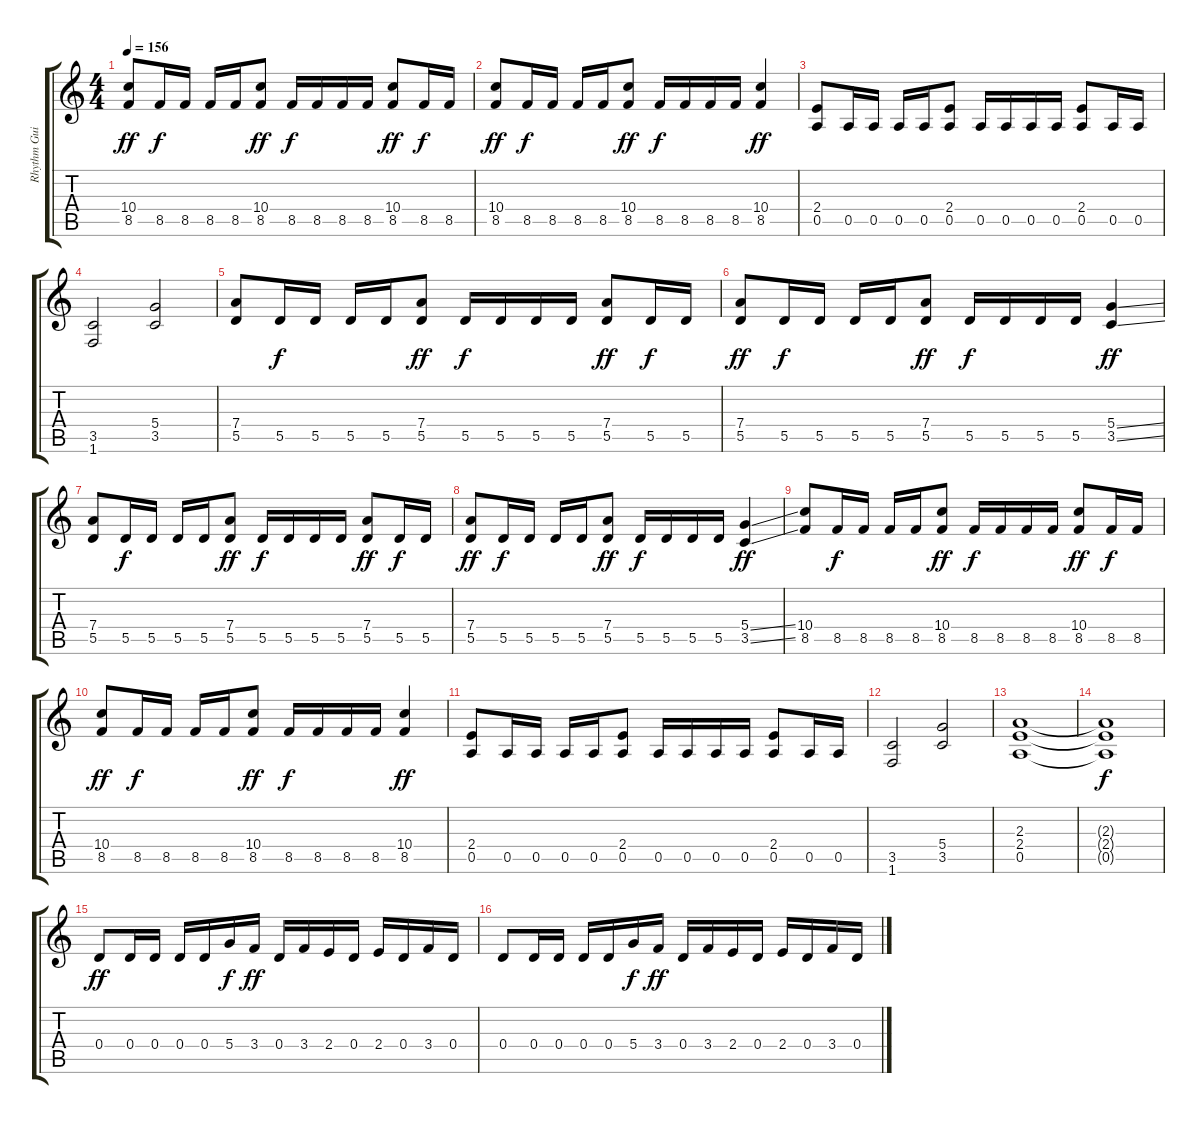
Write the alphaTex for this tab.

\track ("Rhythm Guitar" "Rhythm Gui") {instrument overdrivenguitar}
\staff {score tabs}
\tuning (E4 B3 G3 D3 A2 E2) {hide}
\ts (4 4)
\tempo 156
\clef g2
\ks c
(10.4 8.5).8{dy ff} 8.5.16{dy f} 8.5.16 8.5.16 8.5.16 (10.4 8.5).8{dy ff} 8.5.16{dy f} 8.5.16 8.5.16 8.5.16 (10.4 8.5).8{dy ff} 8.5.16{dy f} 8.5.16 |
(10.4 8.5).8{dy ff} 8.5.16{dy f} 8.5.16 8.5.16 8.5.16 (10.4 8.5).8{dy ff} 8.5.16{dy f} 8.5.16 8.5.16 8.5.16 (10.4 8.5).4{dy ff} |
(2.4 0.5).8 0.5.16 0.5.16 0.5.16 0.5.16 (2.4 0.5).8 0.5.16 0.5.16 0.5.16 0.5.16 (2.4 0.5).8 0.5.16 0.5.16 |
(3.5 1.6).2 (5.4 3.5).2 |
(7.4 5.5).8 5.5.16{dy f} 5.5.16 5.5.16 5.5.16 (7.4 5.5).8{dy ff} 5.5.16{dy f} 5.5.16 5.5.16 5.5.16 (7.4 5.5).8{dy ff} 5.5.16{dy f} 5.5.16 |
(7.4 5.5).8{dy ff} 5.5.16{dy f} 5.5.16 5.5.16 5.5.16 (7.4 5.5).8{dy ff} 5.5.16{dy f} 5.5.16 5.5.16 5.5.16 (5.4{ss} 3.5{ss}).4{dy ff} |
(7.4 5.5).8 5.5.16{dy f} 5.5.16 5.5.16 5.5.16 (7.4 5.5).8{dy ff} 5.5.16{dy f} 5.5.16 5.5.16 5.5.16 (7.4 5.5).8{dy ff} 5.5.16{dy f} 5.5.16 |
(7.4 5.5).8{dy ff} 5.5.16{dy f} 5.5.16 5.5.16 5.5.16 (7.4 5.5).8{dy ff} 5.5.16{dy f} 5.5.16 5.5.16 5.5.16 (5.4{ss} 3.5{ss}).4{dy ff} |
(10.4 8.5).8 8.5.16{dy f} 8.5.16 8.5.16 8.5.16 (10.4 8.5).8{dy ff} 8.5.16{dy f} 8.5.16 8.5.16 8.5.16 (10.4 8.5).8{dy ff} 8.5.16{dy f} 8.5.16 |
(10.4 8.5).8{dy ff} 8.5.16{dy f} 8.5.16 8.5.16 8.5.16 (10.4 8.5).8{dy ff} 8.5.16{dy f} 8.5.16 8.5.16 8.5.16 (10.4 8.5).4{dy ff} |
(2.4 0.5).8 0.5.16 0.5.16 0.5.16 0.5.16 (2.4 0.5).8 0.5.16 0.5.16 0.5.16 0.5.16 (2.4 0.5).8 0.5.16 0.5.16 |
(3.5 1.6).2 (5.4 3.5).2 |
(2.3 2.4 0.5).1 |
(2.3{t} 2.4{t} 0.5{t}).1{dy f} |
0.4.8{dy ff} 0.4.16 0.4.16 0.4.16 0.4.16 5.4.16{dy f} 3.4.16{dy ff} 0.4.16 3.4.16 2.4.16 0.4.16 2.4.16 0.4.16 3.4.16 0.4.16 |
0.4.8 0.4.16 0.4.16 0.4.16 0.4.16 5.4.16{dy f} 3.4.16{dy ff} 0.4.16 3.4.16 2.4.16 0.4.16 2.4.16 0.4.16 3.4.16 0.4.16
